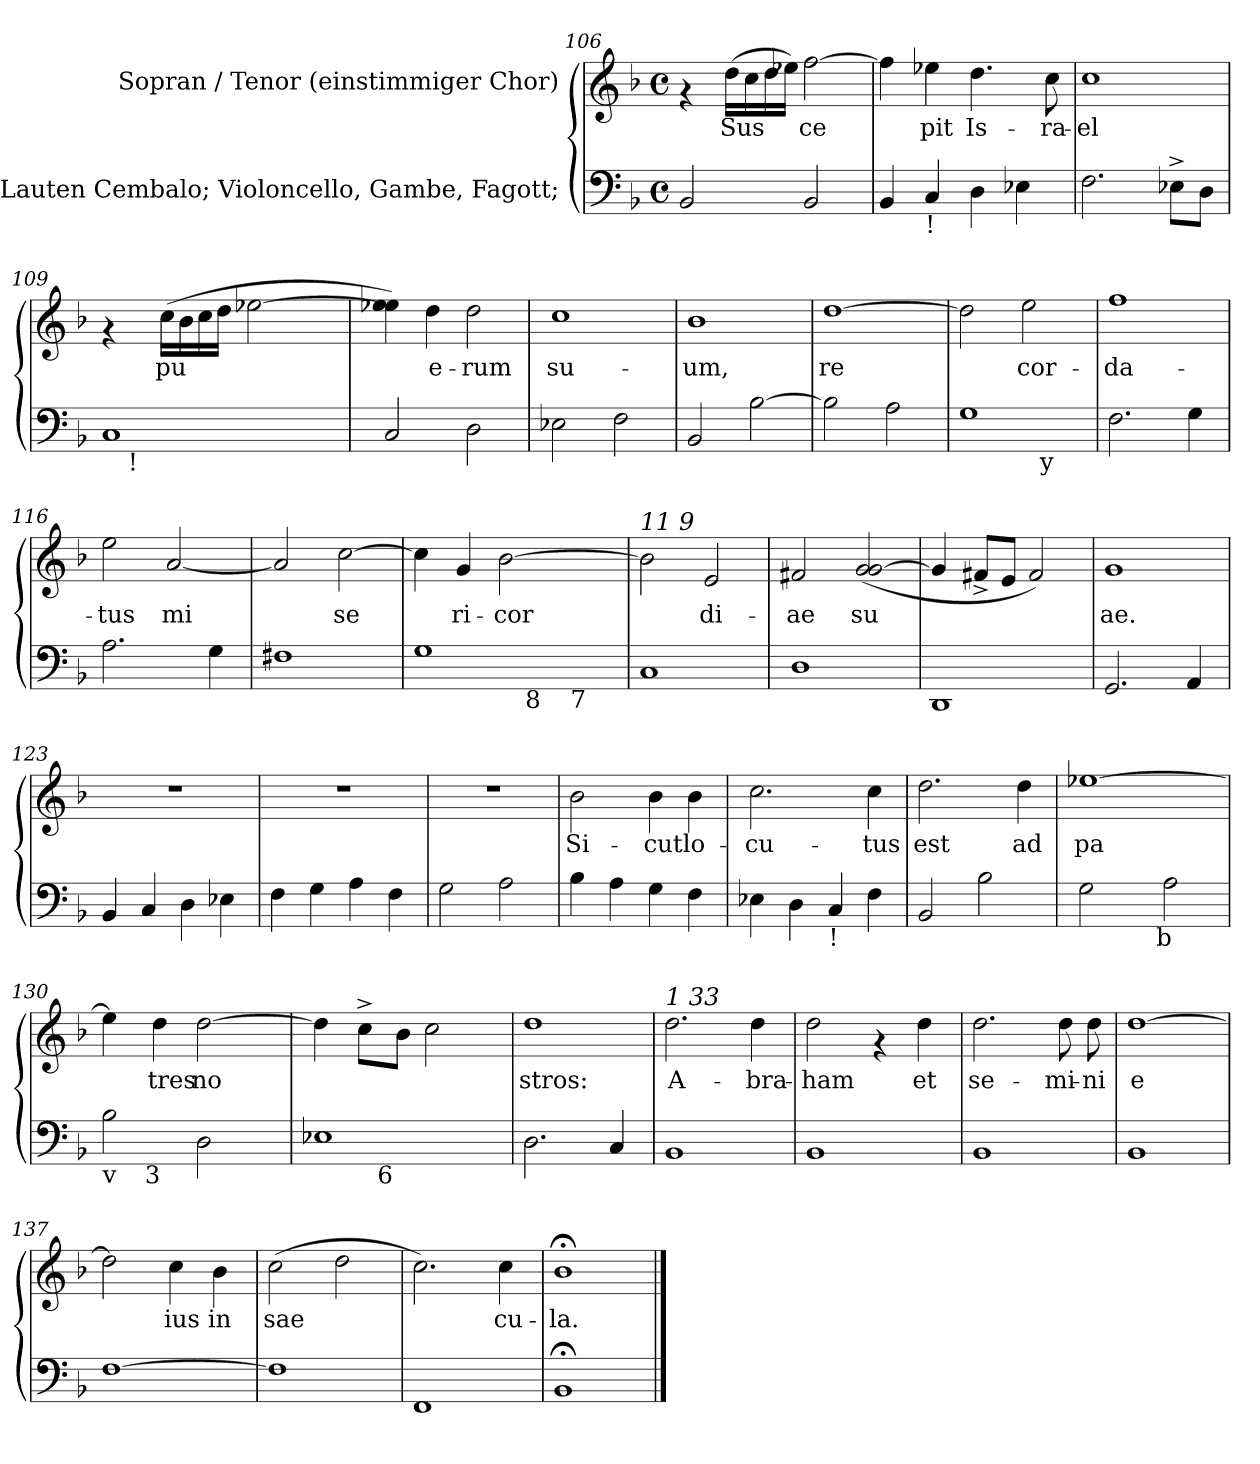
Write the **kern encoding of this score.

**kern	**kern	**text
*part2	*part1	*part1
*staff2	*staff1	*staff1
*I"(Orgel, Lauten Cembalo;  Violoncello, Gambe, Fagott;	*I"Sopran / Tenor  (einstimmiger Chor)	*
*clefF4	*clefG2	*
*k[b-]	*k[b-]	*
*F:	*F:	*
*M4/4	*M4/4	*
*met(c)	*met(c)	*
=106	=106	=106
2BB-/	4rf	.
!	!	!LO:LY:b:cj
.	(>16dd\L	Sus-
!	!	!LO:LY:b:cj
.	16cc\	--
!	!	!LO:LY:b:cj
.	16dd\	--
!	!	!LO:LY:b:cj
.	16ee-X\J)	--
!	!	!LO:LY:b:cj
2BB-/	[>2ff\	-ce-
=107	=107	=107
!	!	!LO:LY:b:cj
4BB-/	4ff\]	--
!LO:TX:b:t=!	!	!
!	!	!LO:LY:b:cj
4C/	4ee-X\	-pit
!	!	!LO:LY:b:cj
4D\	4.dd\	Is-
4E-X\	.	.
!	!	!LO:LY:b:cj
.	8cc\	-ra-
=108	=108	=108
!	!	!LO:LY:b:cj
2.F<\	1cc	-el
8E-X^<\L	.	.
8D\J	.	.
=109	=109	=109
*^	*	*
1C	16ryy	4rf	.
.	64ryy	.	.
!	!LO:TX:b:t=!	!	!
.	2ryy	.	.
!	!	!	!LO:LY:b:cj
.	.	(>16cc\L	pu-
!	!	!	!LO:LY:b:cj
.	.	16b-\	--
!	!	!	!LO:LY:b:cj
.	.	16cc\	--
!	!	!	!LO:LY:b:cj
.	.	16dd\J	--
!	!	!	!LO:LY:b:cj
.	.	[>2ee-X\	--
.	4ryy	.	.
.	8ryy	.	.
.	32.ryy	.	.
=110	=110	=110	=110
!	!	!	!LO:LY:b:cj
*v	*v	*	*
2C/	4ee-\ 4ee-\])	--
!	!	!LO:LY:b:cj
.	4dd\	-e-
!	!	!LO:LY:b:cj
2D\	2dd\	-rum
!!LO:LB:g=z
=111	=111	=111
!	!	!LO:LY:b:cj
2E-X\	1cc	su-
2F\	.	.
=112	=112	=112
!	!	!LO:LY:b:cj
2BB-/	1b-	-um,
[>2B-\	.	.
=113	=113	=113
!	!	!LO:LY:b:cj
2B-\]	[>1dd	re-
2A\	.	.
=114	=114	=114
!	!	!LO:LY:b:cj
*^	*	*
1G	2ryy	2dd\]	--
!	!	!	!LO:LY:b:cj
.	16ryy	2ee\	-cor-
!	!LO:TX:b:t=y	!	!
.	4..ryy	.	.
=115	=115	=115	=115
!	!	!	!LO:LY:b:cj
*v	*v	*	*
2.F\	1ff	-da-
4G\	.	.
=116	=116	=116
!	!	!LO:LY:b:cj
2.A\	2ee\	-tus
!	!	!LO:LY:b:cj
.	[<2a/	mi-
4G\	.	.
=117	=117	=117
!	!	!LO:LY:b:cj
1F#X	2a/]	--
!	!	!LO:LY:b:cj
.	[>2cc\	-se-
=118	=118	=118
!	!	!LO:LY:b:cj
*^	*	*
*	*^	*	*
1G	2ryy	2ryy	4cc\]	--
!	!	!	!	!LO:LY:b:cj
.	.	.	4g/	-ri-
!	!	!	!	!LO:LY:b:cj
.	16ryy	4ryy	[<2b-\	-cor-
.	64ryy	.	.	.
!	!LO:TX:b:t=8	!	!	!
.	4ryy	.	.	.
.	.	32ryy	.	.
!	!	!LO:TX:b:t=7	!	!
.	.	8..ryy	.	.
.	8ryy	.	.	.
.	32.ryy	.	.	.
!!LO:LB:g=z
=119	=119	=119	=119	=119
!	!	!	!LO:TX:a:i:t=11 9	!
!	!	!	!	!LO:LY:b:cj
*v	*v	*v	*	*
1C	2b-\]	--
!	!	!LO:LY:b:cj
.	2e/	-di-
=120	=120	=120
!	!	!LO:LY:b:cj
1D	2f#X/	-ae
!	!	!LO:LY:b:cj
.	(<2g/ [<2g/	su-
=121	=121	=121
!	!	!LO:LY:b:cj
1DD<	4g/]	--
!	!	!LO:LY:b:cj
.	8f#X^>/L	--
!	!	!LO:LY:b:cj
.	8e/J	--
!	!	!LO:LY:b:cj
.	2f#/)	--
=122	=122	=122
!	!	!LO:LY:b:cj
2.GG/	1g	-ae.
4AA/	.	.
=123	=123	=123
4BB-/	1r	.
4C/	.	.
4D\	.	.
4E-X\	.	.
=124	=124	=124
4F\	1r	.
4G\	.	.
4A\	.	.
4F\	.	.
=125	=125	=125
2G\	1r	.
2A\	.	.
!!LO:PB:g=z
=126	=126	=126
!	!	!LO:LY:b:cj
4B-\	2b-\	Si-
4A\	.	.
!	!	!LO:LY:b:cj
4G\	4b-\	-cut
!	!	!LO:LY:b:cj
4F\	4b-\	lo-
=127	=127	=127
!	!	!LO:LY:b:cj
4E-X\	2.cc\	-cu-
4D\	.	.
!LO:TX:b:t=!	!	!
4C/	.	.
!	!	!LO:LY:b:cj
4F\	4cc\	-tus
=128	=128	=128
!	!	!LO:LY:b:cj
2BB-/	2.dd\	est
2B-\	.	.
!	!	!LO:LY:b:cj
.	4dd\	ad
=129	=129	=129
!LO:TX:b:t=n	!	!
!	!	!LO:LY:b:cj
*^	*	*
2G\	4ryy	[>1ee-X	pa-
.	8...ryy	.	.
!	!LO:TX:b:t=b	!	!
.	2ryy	.	.
2A\	.	.	.
.	64ryy	.	.
=130	=130	=130	=130
!LO:TX:b:t=v	!	!	!
!	!	!	!LO:LY:b:cj
2B-\	8...ryy	4ee-\]	--
!	!LO:TX:b:t=3	!	!
.	2ryy	.	.
!	!	!	!LO:LY:b:cj
.	.	4dd\	-tres
!	!	!	!LO:LY:b:cj
2D\	.	[>2dd\	no-
.	4ryy	.	.
.	64ryy	.	.
=131	=131	=131	=131
!	!	!	!LO:LY:b:cj
1E-X	4ryy	4dd\]	--
!	!	!	!LO:LY:b:cj
.	16ryy	8cc^<\L	--
!	!LO:TX:b:t=6	!	!
.	2ryy	.	.
!	!	!	!LO:LY:b:cj
.	.	8b-\J	--
!	!	!	!LO:LY:b:cj
.	.	2cc\	--
.	8.ryy	.	.
=132	=132	=132	=132
!LO:TX:b:t=#	!	!	!
!	!	!	!LO:LY:b:cj
*v	*v	*	*
2.D\	1dd	-stros:
4C/	.	.
!!LO:LB:g=z
=133	=133	=133
!	!LO:TX:a:i:t=1 33	!
!	!	!LO:LY:b:cj
1BB-	2.dd\	A-
!	!	!LO:LY:b:cj
.	4dd\	-bra-
=134	=134	=134
!	!	!LO:LY:b:cj
1BB-	2dd\	-ham
.	4rf	.
!	!	!LO:LY:b:cj
.	4dd\	et
=135	=135	=135
!	!	!LO:LY:b:cj
1BB-	2.dd\	se-
!	!	!LO:LY:b:cj
.	8dd\	-mi-
!	!	!LO:LY:b:cj
.	8dd\	-ni
=136	=136	=136
!	!	!LO:LY:b:cj
1BB-	[>1dd	e-
=137	=137	=137
!	!	!LO:LY:b:cj
[>1F	2dd\]	--
!	!	!LO:LY:b:cj
.	4cc\	-ius
!	!	!LO:LY:b:cj
.	4b-\	in
=138	=138	=138
!	!	!LO:LY:b:cj
1F]	(>2cc\	sae-
!	!	!LO:LY:b:cj
.	2dd\	--
=139	=139	=139
!	!	!LO:LY:b:cj
1FF<	2.cc\)	--
!	!	!LO:LY:b:cj
.	4cc\	-cu-
=140	=140	=140
!	!	!LO:LY:b:cj
1BB-;<	1b-;<	-la.
==	==	==
*-	*-	*-
